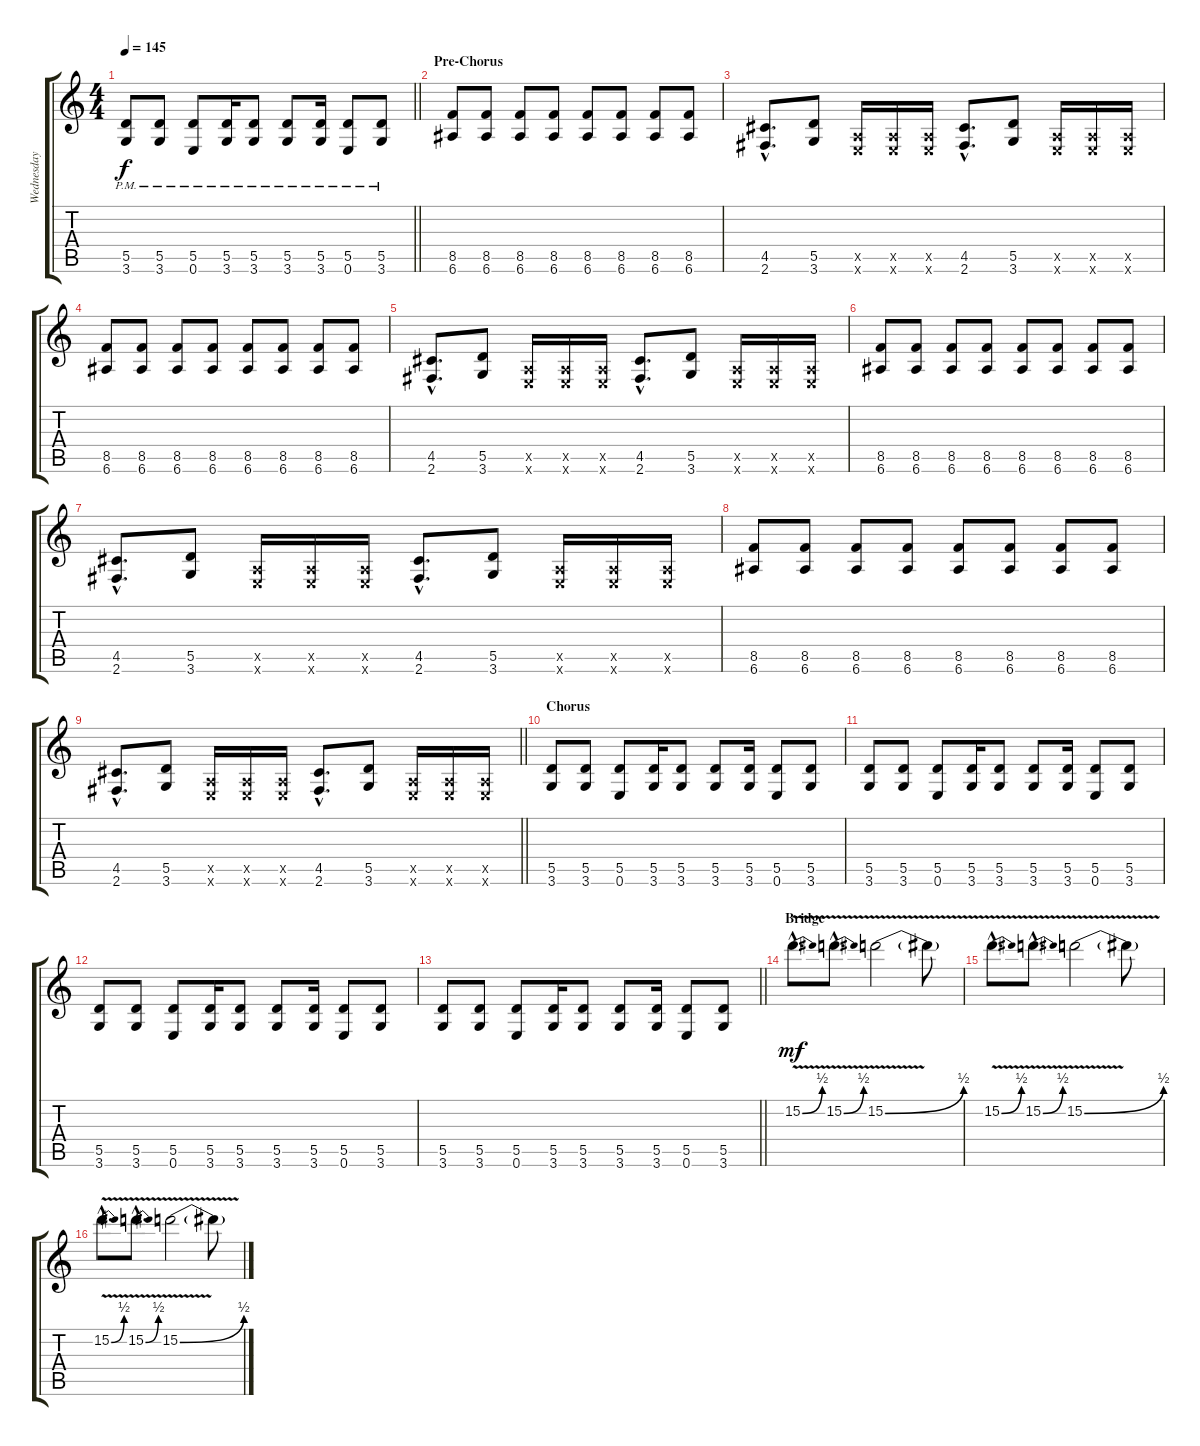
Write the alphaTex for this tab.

\track ("Wednesday 13 - Lead Guitar" "Wednesday ") {instrument distortionguitar}
\staff {score tabs}
\tuning (E4 B3 G3 D3 A2 E2) {hide}
\ts (4 4)
\tempo 145
\clef g2
\barLineRight lightlight
\ks c
(5.5{pm} 3.6{pm}).8{dy f} (5.5{pm} 3.6{pm}).8 (5.5{pm} 0.6{pm}).8 (5.5{pm} 3.6{pm}).16 (5.5{pm} 3.6{pm}).8 (5.5{pm} 3.6{pm}).8 (5.5{pm} 3.6{pm}).16 (5.5{pm} 0.6{pm}).8 (5.5{pm} 3.6{pm}).8 |
\section ("" "Pre-Chorus")
(8.5 6.6).8 (8.5 6.6).8 (8.5 6.6).8 (8.5 6.6).8 (8.5 6.6).8 (8.5 6.6).8 (8.5 6.6).8 (8.5 6.6).8 |
(4.5{hac} 2.6{hac}).8{d} (5.5 3.6).8 (0.5{x} 0.6{x}).16 (0.5{x} 0.6{x}).16 (0.5{x} 0.6{x}).16 (4.5{hac} 2.6{hac}).8{d} (5.5 3.6).8 (0.5{x} 0.6{x}).16 (0.5{x} 0.6{x}).16 (0.5{x} 0.6{x}).16 |
(8.5 6.6).8 (8.5 6.6).8 (8.5 6.6).8 (8.5 6.6).8 (8.5 6.6).8 (8.5 6.6).8 (8.5 6.6).8 (8.5 6.6).8 |
(4.5{hac} 2.6{hac}).8{d} (5.5 3.6).8 (0.5{x} 0.6{x}).16 (0.5{x} 0.6{x}).16 (0.5{x} 0.6{x}).16 (4.5{hac} 2.6{hac}).8{d} (5.5 3.6).8 (0.5{x} 0.6{x}).16 (0.5{x} 0.6{x}).16 (0.5{x} 0.6{x}).16 |
(8.5 6.6).8 (8.5 6.6).8 (8.5 6.6).8 (8.5 6.6).8 (8.5 6.6).8 (8.5 6.6).8 (8.5 6.6).8 (8.5 6.6).8 |
(4.5{hac} 2.6{hac}).8{d} (5.5 3.6).8 (0.5{x} 0.6{x}).16 (0.5{x} 0.6{x}).16 (0.5{x} 0.6{x}).16 (4.5{hac} 2.6{hac}).8{d} (5.5 3.6).8 (0.5{x} 0.6{x}).16 (0.5{x} 0.6{x}).16 (0.5{x} 0.6{x}).16 |
(8.5 6.6).8 (8.5 6.6).8 (8.5 6.6).8 (8.5 6.6).8 (8.5 6.6).8 (8.5 6.6).8 (8.5 6.6).8 (8.5 6.6).8 |
\barLineRight lightlight
(4.5{hac} 2.6{hac}).8{d} (5.5 3.6).8 (0.5{x} 0.6{x}).16 (0.5{x} 0.6{x}).16 (0.5{x} 0.6{x}).16 (4.5{hac} 2.6{hac}).8{d} (5.5 3.6).8 (0.5{x} 0.6{x}).16 (0.5{x} 0.6{x}).16 (0.5{x} 0.6{x}).16 |
\section ("" "Chorus")
(5.5 3.6).8 (5.5 3.6).8 (5.5 0.6).8 (5.5 3.6).16 (5.5 3.6).8 (5.5 3.6).8 (5.5 3.6).16 (5.5 0.6).8 (5.5 3.6).8 |
(5.5 3.6).8 (5.5 3.6).8 (5.5 0.6).8 (5.5 3.6).16 (5.5 3.6).8 (5.5 3.6).8 (5.5 3.6).16 (5.5 0.6).8 (5.5 3.6).8 |
(5.5 3.6).8 (5.5 3.6).8 (5.5 0.6).8 (5.5 3.6).16 (5.5 3.6).8 (5.5 3.6).8 (5.5 3.6).16 (5.5 0.6).8 (5.5 3.6).8 |
\barLineRight lightlight
(5.5 3.6).8 (5.5 3.6).8 (5.5 0.6).8 (5.5 3.6).16 (5.5 3.6).8 (5.5 3.6).8 (5.5 3.6).16 (5.5 0.6).8 (5.5 3.6).8 |
\section ("" "Bridge")
15.2{be (bend 0 0 60 2) v hac}.8{d dy mf} 15.2{be (bend 0 0 60 2) v hac}.8{d} 15.2{be (bend 0 0 60 2) v}.2 15.2{t}.8 |
15.2{be (bend 0 0 60 2) v hac}.8{d} 15.2{be (bend 0 0 60 2) v hac}.8{d} 15.2{be (bend 0 0 60 2) v}.2 15.2{t}.8 |
15.2{be (bend 0 0 60 2) v hac}.8{d} 15.2{be (bend 0 0 60 2) v hac}.8{d} 15.2{be (bend 0 0 60 2) v}.2 15.2{t}.8
